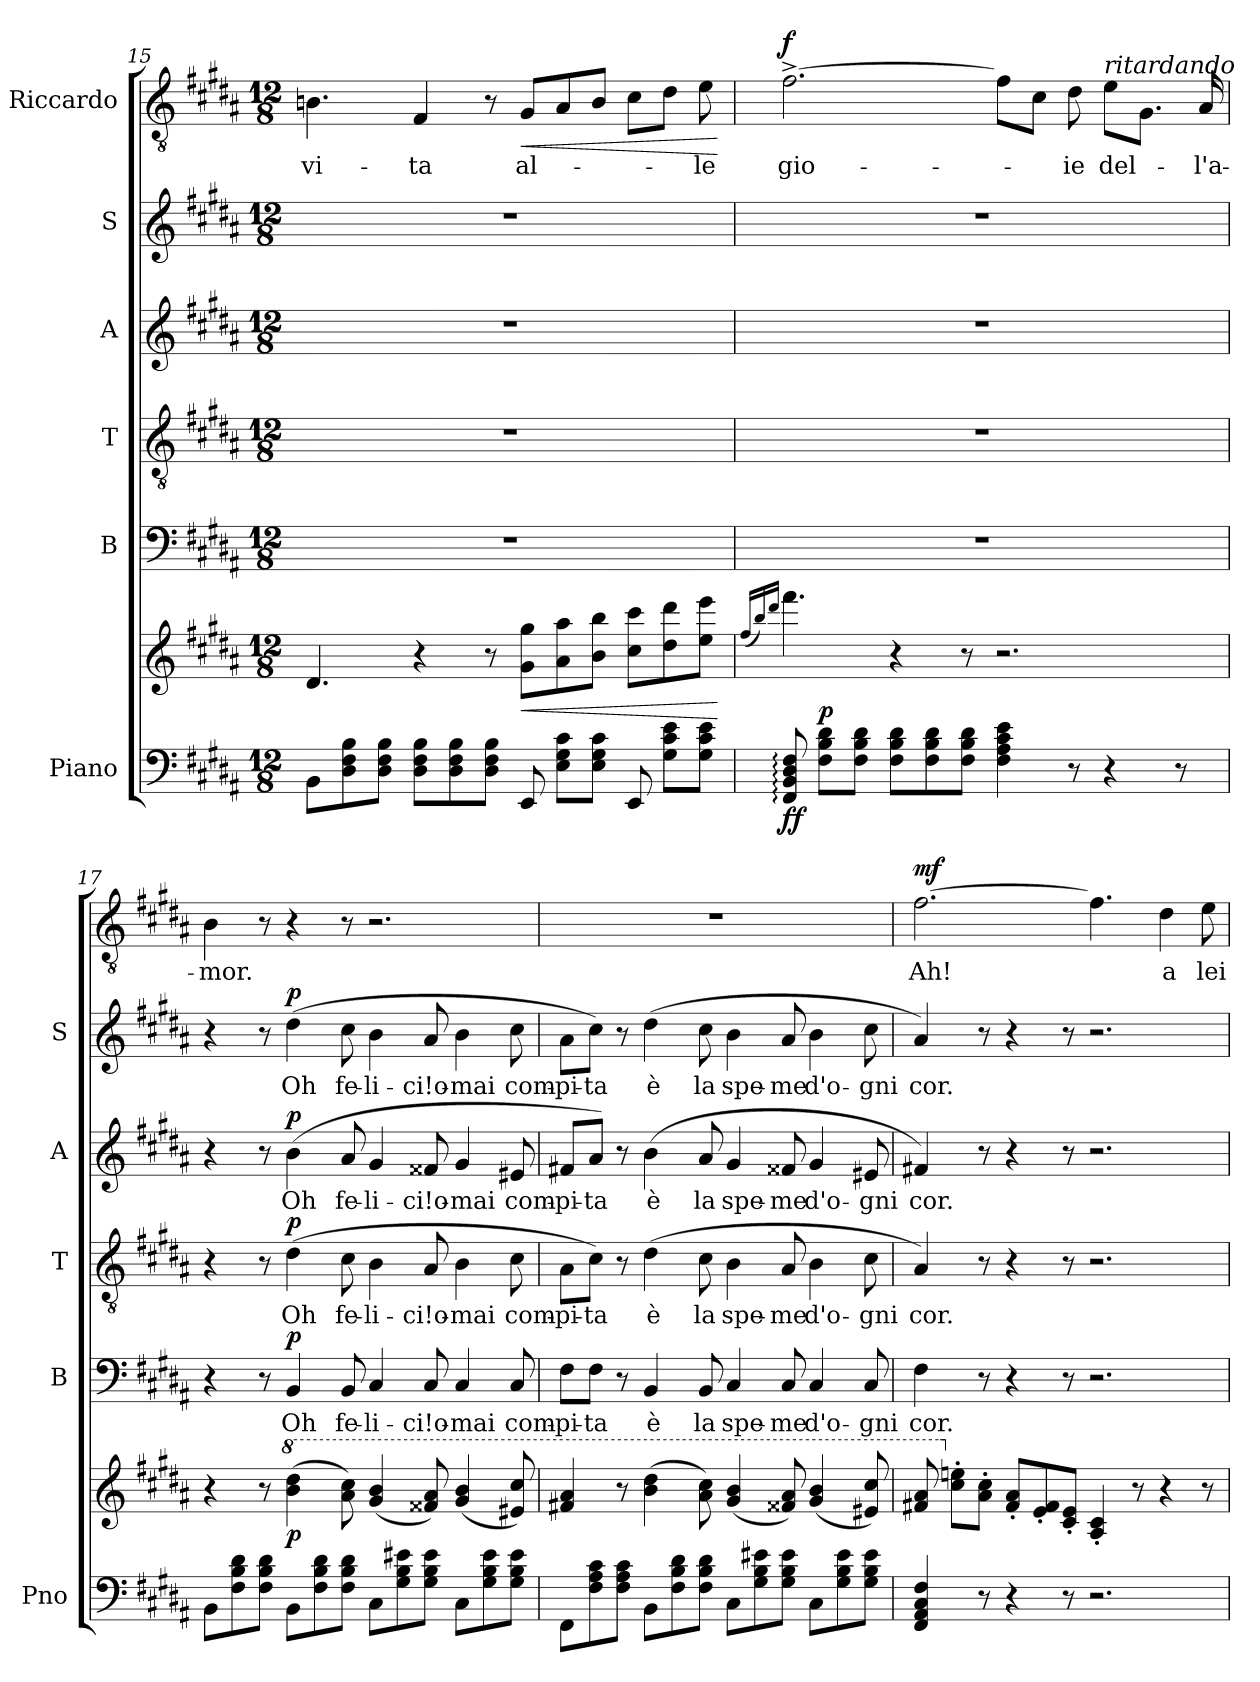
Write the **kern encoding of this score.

**kern	**kern	**dynam	**kern	**text	**dynam	**kern	**text	**dynam	**kern	**text	**dynam	**kern	**text	**dynam	**kern	**text	**dynam
*part6	*part6	*part6	*part5	*part5	*part5	*part4	*part4	*part4	*part3	*part3	*part3	*part2	*part2	*part2	*part1	*part1	*part1
*staff7	*staff6	*staff6/7	*staff5	*staff5	*staff5	*staff4	*staff4	*staff4	*staff3	*staff3	*staff3	*staff2	*staff2	*staff2	*staff1	*staff1	*staff1
*I"Piano	*	*	*I"B	*	*	*I"T	*	*	*I"A	*	*	*I"S	*	*	*I"Riccardo	*	*
*I'Pno	*	*	*I'B	*	*	*I'T	*	*	*I'A	*	*	*I'S	*	*	*	*	*
!!LO:LB:g=z
*clefF4	*clefG2	*	*clefF4	*	*	*clefGv2	*	*	*clefG2	*	*	*clefG2	*	*	*clefGv2	*	*
*k[f#c#g#d#a#]	*k[f#c#g#d#a#]	*	*k[f#c#g#d#a#]	*	*	*k[f#c#g#d#a#]	*	*	*k[f#c#g#d#a#]	*	*	*k[f#c#g#d#a#]	*	*	*k[f#c#g#d#a#]	*	*
*M12/8	*M12/8	*	*M12/8	*	*	*M12/8	*	*	*M12/8	*	*	*M12/8	*	*	*M12/8	*	*
=15	=15	=15	=15	=15	=15	=15	=15	=15	=15	=15	=15	=15	=15	=15	=15	=15	=15
8BB\L	4.d#/	.	1.r	.	.	1.r	.	.	1.r	.	.	1.r	.	.	4.Bn\	-vi-	.
8D#\ 8F#\ 8B\	.	.	.	.	.	.	.	.	.	.	.	.	.	.	.	.	.
8D#\ 8F#\ 8B\J	.	.	.	.	.	.	.	.	.	.	.	.	.	.	.	.	.
8D#\ 8F#\ 8B\L	4r	.	.	.	.	.	.	.	.	.	.	.	.	.	4F#/	-ta	.
8D#\ 8F#\ 8B\	.	.	.	.	.	.	.	.	.	.	.	.	.	.	.	.	.
8D#\ 8F#\ 8B\J	8r	.	.	.	.	.	.	.	.	.	.	.	.	.	8r	.	.
!	!	!LO:HP:b	!	!	!	!	!	!	!	!	!	!	!	!	!	!	!LO:HP:b
8EE/	8g#\ 8gg#\L	<	.	.	.	.	.	.	.	.	.	.	.	.	8G#/L	al-	<
8E\ 8G#\ 8c#\L	8a#\ 8aa#\	.	.	.	.	.	.	.	.	.	.	.	.	.	8A#/	.	.
8E\ 8G#\ 8c#\J	8b\ 8bb\J	.	.	.	.	.	.	.	.	.	.	.	.	.	8B/J	.	.
8EE/	8cc#\ 8ccc#\L	.	.	.	.	.	.	.	.	.	.	.	.	.	8c#\L	.	.
8G#\ 8c#\ 8e\L	8dd#\ 8ddd#\	.	.	.	.	.	.	.	.	.	.	.	.	.	8d#\J	.	.
8G#\ 8c#\ 8e\J	8ee\ 8eee\J	.	.	.	.	.	.	.	.	.	.	.	.	.	8e\	-le	.
.	.	[	.	.	.	.	.	.	.	.	.	.	.	.	.	.	[
=16	=16	=16	=16	=16	=16	=16	=16	=16	=16	=16	=16	=16	=16	=16	=16	=16	=16
.	(16qff#/LL	.	.	.	.	.	.	.	.	.	.	.	.	.	.	.	.
.	16qbb/)	.	.	.	.	.	.	.	.	.	.	.	.	.	.	.	.
.	16qddd#/JJ	.	.	.	.	.	.	.	.	.	.	.	.	.	.	.	.
!	!	!LO:DY:b=2	!	!	!	!	!	!	!	!	!	!	!	!	!	!	!
!	!	!LO:DY:n=1:b	!	!	!	!	!	!	!	!	!	!	!	!	!	!	!LO:DY:a
8FF#/: 8BB/: 8D#/: 8F#/:	4.fff#\	f f	1.r	.	.	1.r	.	.	1.r	.	.	1.r	.	.	[2.f#^\	gio-	f
!	!	!LO:DY:n=2:a=2	!	!	!	!	!	!	!	!	!	!	!	!	!	!	!
8F#\ 8B\ 8d#\L	.	p	.	.	.	.	.	.	.	.	.	.	.	.	.	.	.
8F#\ 8B\ 8d#\J	.	.	.	.	.	.	.	.	.	.	.	.	.	.	.	.	.
8F#\ 8B\ 8d#\L	4r	.	.	.	.	.	.	.	.	.	.	.	.	.	.	.	.
8F#\ 8B\ 8d#\	.	.	.	.	.	.	.	.	.	.	.	.	.	.	.	.	.
8F#\ 8B\ 8d#\J	8r	.	.	.	.	.	.	.	.	.	.	.	.	.	.	.	.
4F#\ 4A#\ 4c#\ 4e\	2.r	.	.	.	.	.	.	.	.	.	.	.	.	.	8f#\L]	.	.
.	.	.	.	.	.	.	.	.	.	.	.	.	.	.	8c#\J	.	.
8r	.	.	.	.	.	.	.	.	.	.	.	.	.	.	8d#\	-ie	.
!	!	!	!	!	!	!	!	!	!	!	!	!	!	!	!LO:TX:a:i:t=ritardando	!	!
4r	.	.	.	.	.	.	.	.	.	.	.	.	.	.	8e\L	del-	.
.	.	.	.	.	.	.	.	.	.	.	.	.	.	.	8.G#\J	.	.
8r	.	.	.	.	.	.	.	.	.	.	.	.	.	.	.	.	.
.	.	.	.	.	.	.	.	.	.	.	.	.	.	.	16A#/	-l'a-	.
!!LO:LB:g=z
=17	=17	=17	=17	=17	=17	=17	=17	=17	=17	=17	=17	=17	=17	=17	=17	=17	=17
8BB\L	4r	.	4r	.	.	4r	.	.	4r	.	.	4r	.	.	4B\	-mor.	.
8F#\ 8B\ 8d#\	.	.	.	.	.	.	.	.	.	.	.	.	.	.	.	.	.
8F#\ 8B\ 8d#\J	8r	.	8r	.	.	8r	.	.	8r	.	.	8r	.	.	8r	.	.
*	*8va	*	*	*	*	*	*	*	*	*	*	*	*	*	*	*	*
!	!	!LO:DY:b	!	!	!LO:DY:a	!	!	!LO:DY:a	!	!	!LO:DY:a	!	!	!LO:DY:a	!	!	!
8BB\L	(4bb\ 4ddd#\	p	4BB/	Oh	p	(4d#\	Oh	p	(4b\	Oh	p	(4dd#\	Oh	p	4r	.	.
8F#\ 8B\ 8d#\	.	.	.	.	.	.	.	.	.	.	.	.	.	.	.	.	.
8F#\ 8B\ 8d#\J	8aa#\ 8ccc#\)	.	8BB/	fe-	.	8c#\	fe-	.	8a#/	fe-	.	8cc#\	fe-	.	8r	.	.
8C#\L	(4gg#/ 4bb/	.	4C#/	-li-	.	4B\	-li-	.	4g#/	-li-	.	4b\	-li-	.	2.r	.	.
8G#\ 8B\ 8e#X\	.	.	.	.	.	.	.	.	.	.	.	.	.	.	.	.	.
8G#\ 8B\ 8e#\J	8ff##X/ 8aa#/)	.	8C#/	-ci!o-	.	8A#/	-ci!o-	.	8f##X/	-ci!o-	.	8a#/	-ci!o-	.	.	.	.
8C#\L	(4gg#/ 4bb/	.	4C#/	-mai	.	4B\	-mai	.	4g#/	-mai	.	4b\	-mai	.	.	.	.
8G#\ 8B\ 8e#\	.	.	.	.	.	.	.	.	.	.	.	.	.	.	.	.	.
8G#\ 8B\ 8e#\J	8ee#X/ 8ccc#/)	.	8C#/	com-	.	8c#\	com-	.	8e#X/	com-	.	8cc#\	com-	.	.	.	.
=18	=18	=18	=18	=18	=18	=18	=18	=18	=18	=18	=18	=18	=18	=18	=18	=18	=18
8FF#\L	4ff#X/ 4aa#/	.	8F#\L	-pi-	.	8A#\L	-pi-	.	8f#X/L	-pi-	.	8a#\L	-pi-	.	1.r	.	.
8F#\ 8A#\ 8c#\	.	.	8F#\J	-ta	.	8c#\J)	-ta	.	8a#/J)	-ta	.	8cc#\J)	-ta	.	.	.	.
8F#\ 8A#\ 8c#\J	8r	.	8r	.	.	8r	.	.	8r	.	.	8r	.	.	.	.	.
8BB\L	(4bb\ 4ddd#\	.	4BB/	è	.	(4d#\	è	.	(4b\	è	.	(4dd#\	è	.	.	.	.
8F#\ 8B\ 8d#\	.	.	.	.	.	.	.	.	.	.	.	.	.	.	.	.	.
8F#\ 8B\ 8d#\J	8aa#\ 8ccc#\)	.	8BB/	la	.	8c#\	la	.	8a#/	la	.	8cc#\	la	.	.	.	.
8C#\L	(4gg#/ 4bb/	.	4C#/	spe-	.	4B\	spe-	.	4g#/	spe-	.	4b\	spe-	.	.	.	.
8G#\ 8B\ 8e#X\	.	.	.	.	.	.	.	.	.	.	.	.	.	.	.	.	.
8G#\ 8B\ 8e#\J	8ff##X/ 8aa#/)	.	8C#/	-me	.	8A#/	-me	.	8f##X/	-me	.	8a#/	-me	.	.	.	.
8C#\L	(4gg#/ 4bb/	.	4C#/	d'o-	.	4B\	d'o-	.	4g#/	d'o-	.	4b\	d'o-	.	.	.	.
8G#\ 8B\ 8e#\	.	.	.	.	.	.	.	.	.	.	.	.	.	.	.	.	.
8G#\ 8B\ 8e#\J	8ee#X/ 8ccc#/)	.	8C#/	-gni	.	8c#\	-gni	.	8e#X/	-gni	.	8cc#\	-gni	.	.	.	.
=19	=19	=19	=19	=19	=19	=19	=19	=19	=19	=19	=19	=19	=19	=19	=19	=19	=19
!	!	!	!	!	!	!	!	!	!	!	!	!	!	!	!	!	!LO:DY:a
4FF#/ 4AA#/ 4C#/ 4F#/	8ff#X/ 8aa#/	.	4F#\	cor.	.	4A#/)	cor.	.	4f#X/)	cor.	.	4a#/)	cor.	.	[2.f#\	Ah!	mf
*	*X8va	*	*	*	*	*	*	*	*	*	*	*	*	*	*	*	*
.	8cc#\' 8een\'L	.	.	.	.	.	.	.	.	.	.	.	.	.	.	.	.
8r	8a#\' 8cc#\'J	.	8r	.	.	8r	.	.	8r	.	.	8r	.	.	.	.	.
4r	8f#/' 8a#/'L	.	4r	.	.	4r	.	.	4r	.	.	4r	.	.	.	.	.
.	8e/' 8f#/'	.	.	.	.	.	.	.	.	.	.	.	.	.	.	.	.
8r	8c#/' 8e/'J	.	8r	.	.	8r	.	.	8r	.	.	8r	.	.	.	.	.
2.r	4A#/' 4c#/'	.	2.r	.	.	2.r	.	.	2.r	.	.	2.r	.	.	4.f#\]	.	.
.	8r	.	.	.	.	.	.	.	.	.	.	.	.	.	.	.	.
.	4r	.	.	.	.	.	.	.	.	.	.	.	.	.	4d#\	a	.
.	8r	.	.	.	.	.	.	.	.	.	.	.	.	.	8e\	lei	.
=	=	=	=	=	=	=	=	=	=	=	=	=	=	=	=	=	=
*-	*-	*-	*-	*-	*-	*-	*-	*-	*-	*-	*-	*-	*-	*-	*-	*-	*-
